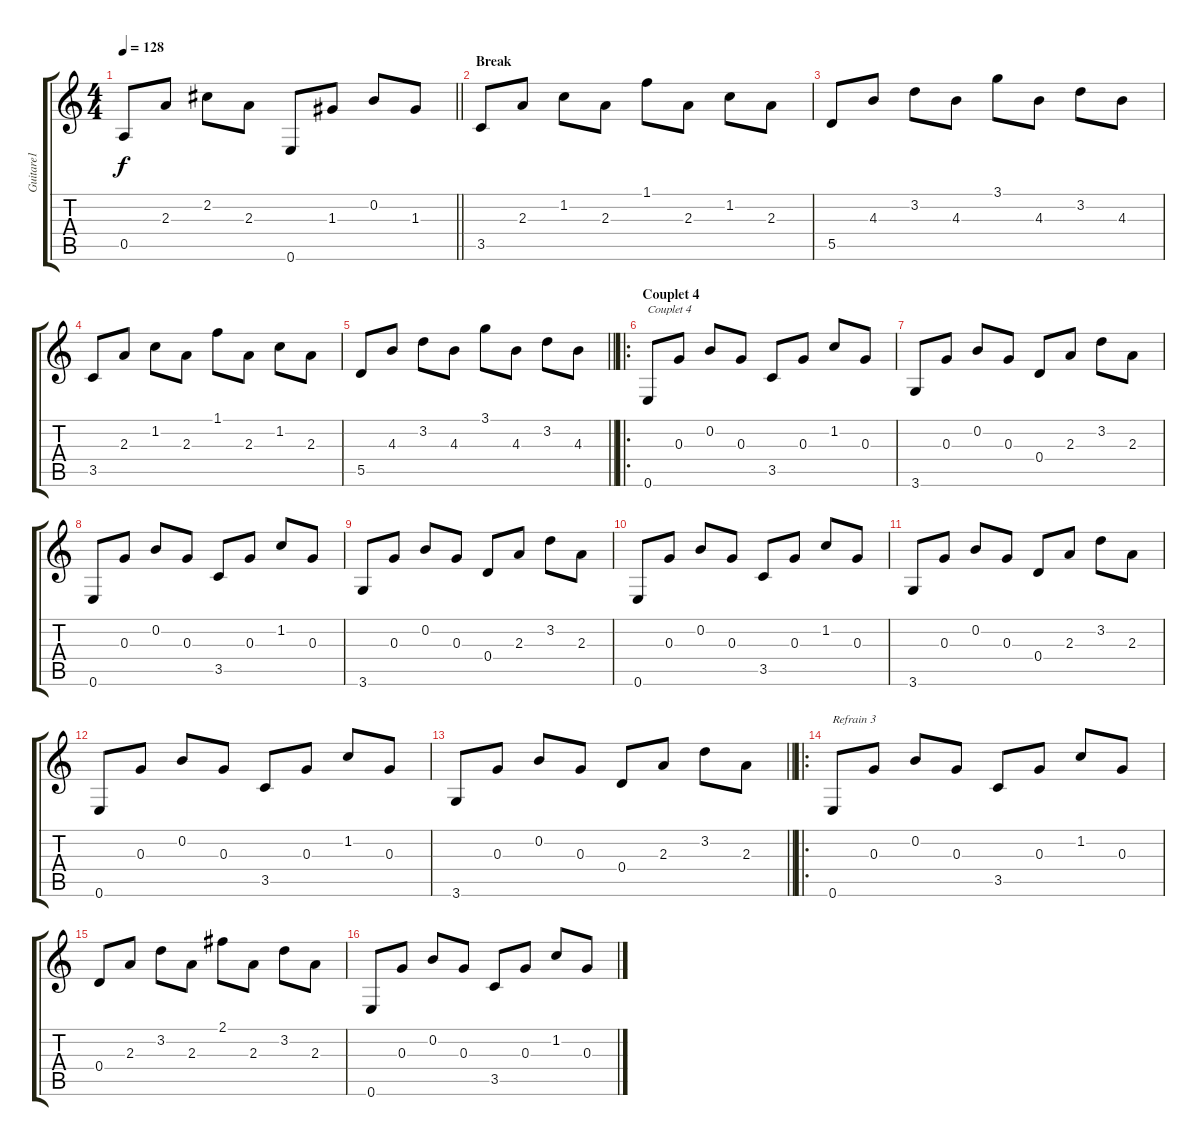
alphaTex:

\track ("Guitare1" "Guitare1") {instrument electricguitarjazz}
\staff {score tabs}
\tuning (E4 B3 G3 D3 A2 E2) {hide}
\ts (4 4)
\tempo 128
\clef g2
\barLineRight lightlight
\ks c
0.5.8{dy f} 2.3.8 2.2.8 2.3.8 0.6.8 1.3.8 0.2.8 1.3.8 |
\section ("" "Break")
3.5.8 2.3.8 1.2.8 2.3.8 1.1.8 2.3.8 1.2.8 2.3.8 |
5.5.8 4.3.8 3.2.8 4.3.8 3.1.8 4.3.8 3.2.8 4.3.8 |
3.5.8 2.3.8 1.2.8 2.3.8 1.1.8 2.3.8 1.2.8 2.3.8 |
\barLineRight lightlight
5.5.8 4.3.8 3.2.8 4.3.8 3.1.8 4.3.8 3.2.8 4.3.8 |
\ro
\section ("" "Couplet 4")
0.6.8{txt "Couplet 4"} 0.3.8 0.2.8 0.3.8 3.5.8 0.3.8 1.2.8 0.3.8 |
3.6.8 0.3.8 0.2.8 0.3.8 0.4.8 2.3.8 3.2.8 2.3.8 |
0.6.8 0.3.8 0.2.8 0.3.8 3.5.8 0.3.8 1.2.8 0.3.8 |
3.6.8 0.3.8 0.2.8 0.3.8 0.4.8 2.3.8 3.2.8 2.3.8 |
0.6.8 0.3.8 0.2.8 0.3.8 3.5.8 0.3.8 1.2.8 0.3.8 |
3.6.8 0.3.8 0.2.8 0.3.8 0.4.8 2.3.8 3.2.8 2.3.8 |
0.6.8 0.3.8 0.2.8 0.3.8 3.5.8 0.3.8 1.2.8 0.3.8 |
\barLineRight lightlight
3.6.8 0.3.8 0.2.8 0.3.8 0.4.8 2.3.8 3.2.8 2.3.8 |
\ro
0.6.8{txt "Refrain 3"} 0.3.8 0.2.8 0.3.8 3.5.8 0.3.8 1.2.8 0.3.8 |
0.4.8 2.3.8 3.2.8 2.3.8 2.1.8 2.3.8 3.2.8 2.3.8 |
0.6.8 0.3.8 0.2.8 0.3.8 3.5.8 0.3.8 1.2.8 0.3.8
